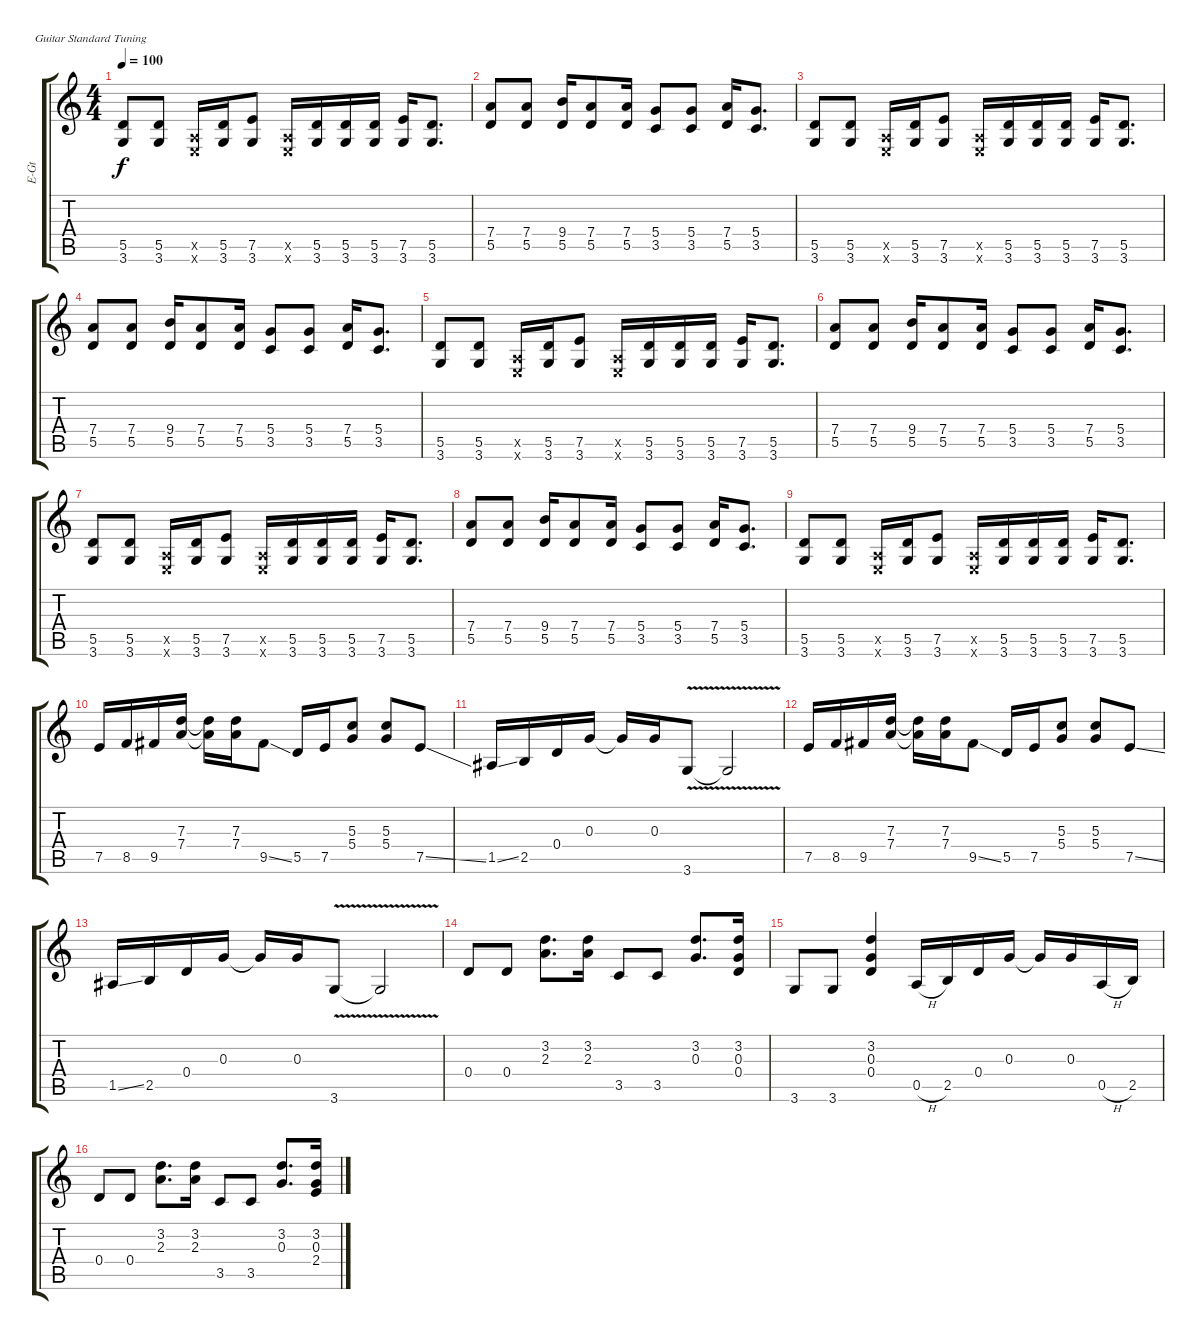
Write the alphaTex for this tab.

\bracketExtendMode groupsimilarinstruments
\otherSystemsTrackNameOrientation horizontal
\track ("Guitare 1" "E-Gt") {solo instrument electricguitarclean}
\staff {score tabs}
\tuning (E4 B3 G3 D3 A2 E2)
\ts (4 4)
\tempo 100
\clef g2
\ks c
(5.5 3.6).8{dy f beam Up} (5.5 3.6).8{beam Up} (0.5{x} 0.6{x}).16{beam Up} (5.5 3.6).16{beam Up} (7.5 3.6).8{beam Up} (0.5{x} 0.6{x}).16{beam Up} (5.5 3.6).16{beam Up} (5.5 3.6).16{beam Up} (5.5 3.6).16{beam Up} (7.5 3.6).16{beam Up} (5.5 3.6).8{d beam Up} |
(7.4 5.5).8{beam Up} (7.4 5.5).8{beam Up} (9.4 5.5).16{beam Up} (7.4 5.5).8{beam Up} (7.4 5.5).16{beam Up} (5.4 3.5).8{beam Up} (5.4 3.5).8{beam Up} (7.4 5.5).16{beam Up} (5.4 3.5).8{d beam Up} |
(5.5 3.6).8{beam Up} (5.5 3.6).8{beam Up} (0.5{x} 0.6{x}).16{beam Up} (5.5 3.6).16{beam Up} (7.5 3.6).8{beam Up} (0.5{x} 0.6{x}).16{beam Up} (5.5 3.6).16{beam Up} (5.5 3.6).16{beam Up} (5.5 3.6).16{beam Up} (7.5 3.6).16{beam Up} (5.5 3.6).8{d beam Up} |
(7.4 5.5).8{beam Up} (7.4 5.5).8{beam Up} (9.4 5.5).16{beam Up} (7.4 5.5).8{beam Up} (7.4 5.5).16{beam Up} (5.4 3.5).8{beam Up} (5.4 3.5).8{beam Up} (7.4 5.5).16{beam Up} (5.4 3.5).8{d beam Up} |
(5.5 3.6).8{beam Up} (5.5 3.6).8{beam Up} (0.5{x} 0.6{x}).16{beam Up} (5.5 3.6).16{beam Up} (7.5 3.6).8{beam Up} (0.5{x} 0.6{x}).16{beam Up} (5.5 3.6).16{beam Up} (5.5 3.6).16{beam Up} (5.5 3.6).16{beam Up} (7.5 3.6).16{beam Up} (5.5 3.6).8{d beam Up} |
(7.4 5.5).8{beam Up} (7.4 5.5).8{beam Up} (9.4 5.5).16{beam Up} (7.4 5.5).8{beam Up} (7.4 5.5).16{beam Up} (5.4 3.5).8{beam Up} (5.4 3.5).8{beam Up} (7.4 5.5).16{beam Up} (5.4 3.5).8{d beam Up} |
(5.5 3.6).8{beam Up} (5.5 3.6).8{beam Up} (0.5{x} 0.6{x}).16{beam Up} (5.5 3.6).16{beam Up} (7.5 3.6).8{beam Up} (0.5{x} 0.6{x}).16{beam Up} (5.5 3.6).16{beam Up} (5.5 3.6).16{beam Up} (5.5 3.6).16{beam Up} (7.5 3.6).16{beam Up} (5.5 3.6).8{d beam Up} |
(7.4 5.5).8{beam Up} (7.4 5.5).8{beam Up} (9.4 5.5).16{beam Up} (7.4 5.5).8{beam Up} (7.4 5.5).16{beam Up} (5.4 3.5).8{beam Up} (5.4 3.5).8{beam Up} (7.4 5.5).16{beam Up} (5.4 3.5).8{d beam Up} |
(5.5 3.6).8{beam Up} (5.5 3.6).8{beam Up} (0.5{x} 0.6{x}).16{beam Up} (5.5 3.6).16{beam Up} (7.5 3.6).8{beam Up} (0.5{x} 0.6{x}).16{beam Up} (5.5 3.6).16{beam Up} (5.5 3.6).16{beam Up} (5.5 3.6).16{beam Up} (7.5 3.6).16{beam Up} (5.5 3.6).8{d beam Up} |
7.5.16{beam Up} 8.5.16{beam Up} 9.5{acc #}.16{beam Up} (7.3 7.4).16{beam Up} (7.3{t} 7.4{t}).16{beam Down} (7.3 7.4).16{beam Down} 9.5{ss acc #}.8{beam Down} 5.5.16{beam Up} 7.5.16{beam Up} (5.3 5.4).8{beam Up} (5.3 5.4).8{beam Up} 7.5{ss}.8{beam Up} |
1.5{ss acc #}.16{beam Up} 2.5.16{beam Up} 0.4.16{beam Up} 0.3.16{beam Up} 0.3{t}.16{beam Up} 0.3.16{beam Up} 3.6{v}.8{beam Up} 3.6{v t}.2{beam Up} |
7.5.16{beam Up} 8.5.16{beam Up} 9.5{acc #}.16{beam Up} (7.3 7.4).16{beam Up} (7.3{t} 7.4{t}).16{beam Down} (7.3 7.4).16{beam Down} 9.5{ss acc #}.8{beam Down} 5.5.16{beam Up} 7.5.16{beam Up} (5.3 5.4).8{beam Up} (5.3 5.4).8{beam Up} 7.5{ss}.8{beam Up} |
1.5{ss acc #}.16{beam Up} 2.5.16{beam Up} 0.4.16{beam Up} 0.3.16{beam Up} 0.3{t}.16{beam Up} 0.3.16{beam Up} 3.6{v}.8{beam Up} 3.6{v t}.2{beam Up} |
0.4.8{beam Up} 0.4.8{beam Up} (3.2 2.3).8{d beam Down} (3.2 2.3).16{beam Down} 3.5.8{beam Up} 3.5.8{beam Up} (3.2 0.3).8{d beam Up} (3.2 0.3 0.4).16{beam Up} |
3.6.8{beam Up} 3.6.8{beam Up} (3.2 0.3 0.4).4{beam Up} 0.5{h}.16{beam Up} 2.5.16{beam Up} 0.4.16{beam Up} 0.3.16{beam Up} 0.3{t}.16{beam Up} 0.3.16{beam Up} 0.5{h}.16{beam Up} 2.5.16{beam Up} |
0.4.8{beam Up} 0.4.8{beam Up} (3.2 2.3).8{d beam Down} (3.2 2.3).16{beam Down} 3.5.8{beam Up} 3.5.8{beam Up} (3.2 0.3).8{d beam Up} (3.2 0.3 2.4).16{beam Up}
